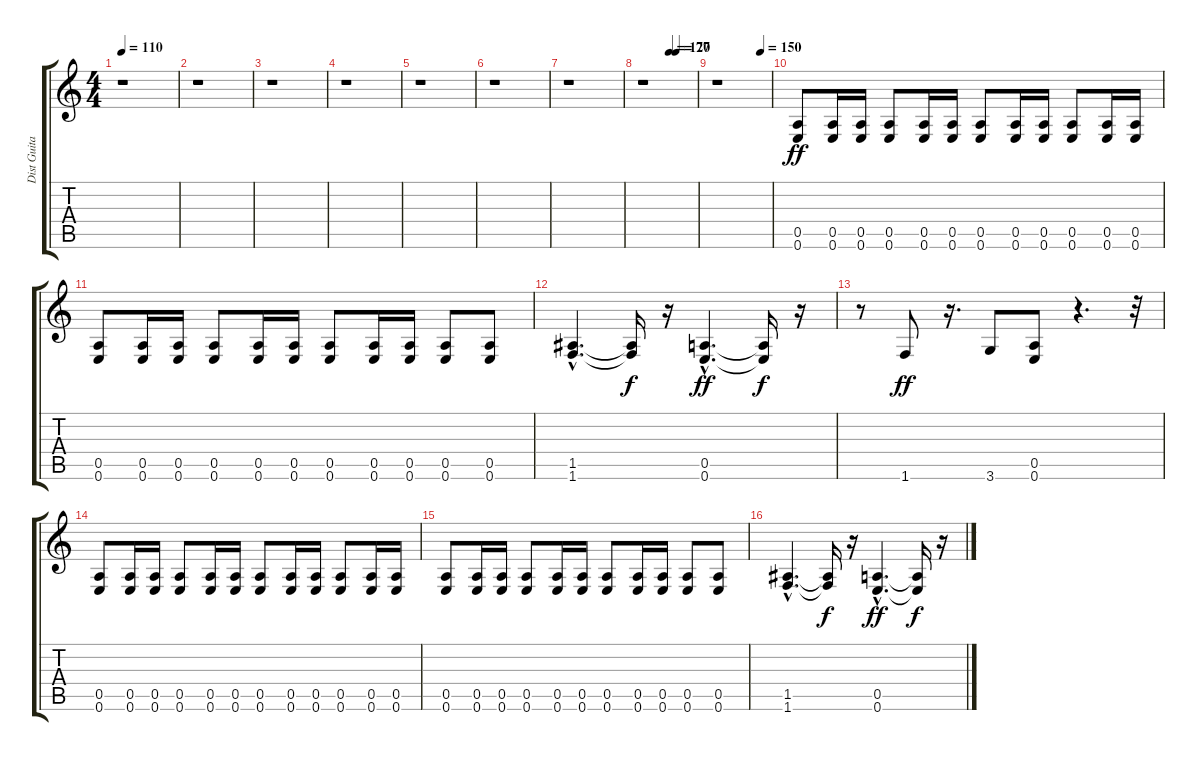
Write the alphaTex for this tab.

\track ("Dist Guitar II" "Dist Guita") {instrument distortionguitar}
\staff {score tabs}
\tuning (E4 B3 G3 D3 A2 E2) {hide}
\ts (4 4)
\tempo 110
\clef g2
\ks c
r.1{dy ff instrument distortionguitar} |
r.1 |
r.1 |
r.1 |
r.1 |
r.1 |
r.1 |
\tempo (120 0.5)
\tempo (77 0.625)
r.1 |
\tempo (150 0.8125)
r.1 |
(0.5 0.6).8 (0.5 0.6).16 (0.5 0.6).16 (0.5 0.6).8 (0.5 0.6).16 (0.5 0.6).16 (0.5 0.6).8 (0.5 0.6).16 (0.5 0.6).16 (0.5 0.6).8 (0.5 0.6).16 (0.5 0.6).16 |
(0.5 0.6).8 (0.5 0.6).16 (0.5 0.6).16 (0.5 0.6).8 (0.5 0.6).16 (0.5 0.6).16 (0.5 0.6).8 (0.5 0.6).16 (0.5 0.6).16 (0.5 0.6).8 (0.5 0.6).8 |
(1.5{hac} 1.6{hac}).4{d} (1.5{t} 1.6{t}).16{dy f} r.16 (0.5{hac} 0.6{hac}).4{d dy ff} (0.5{t} 0.6{t}).16{dy f} r.16 |
r.8 1.6.8{dy ff} r.16{d} 3.6.8 (0.5 0.6).8 r.4{d} r.32 |
(0.5 0.6).8 (0.5 0.6).16 (0.5 0.6).16 (0.5 0.6).8 (0.5 0.6).16 (0.5 0.6).16 (0.5 0.6).8 (0.5 0.6).16 (0.5 0.6).16 (0.5 0.6).8 (0.5 0.6).16 (0.5 0.6).16 |
(0.5 0.6).8 (0.5 0.6).16 (0.5 0.6).16 (0.5 0.6).8 (0.5 0.6).16 (0.5 0.6).16 (0.5 0.6).8 (0.5 0.6).16 (0.5 0.6).16 (0.5 0.6).8 (0.5 0.6).8 |
(1.5{hac} 1.6{hac}).4{d} (1.5{t} 1.6{t}).16{dy f} r.16 (0.5{hac} 0.6{hac}).4{d dy ff} (0.5{t} 0.6{t}).16{dy f} r.16
